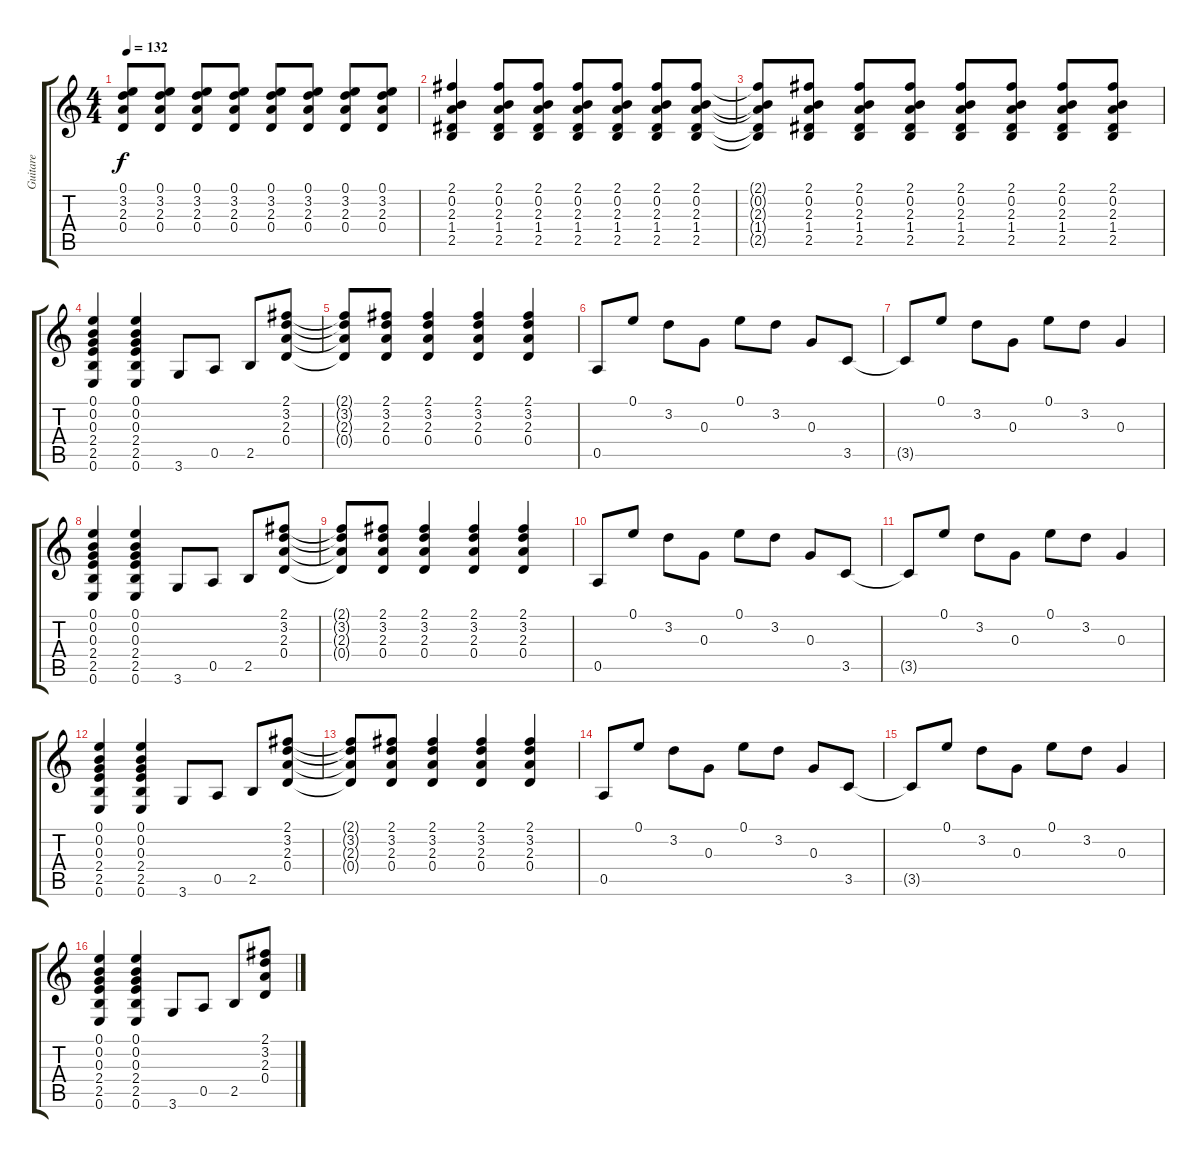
\track ("Guitare" "Guitare") {instrument distortionguitar}
\staff {score tabs}
\tuning (E4 B3 G3 D3 A2 E2) {hide}
\ts (4 4)
\tempo 132
\clef g2
\ks c
(0.1{t} 3.2{t} 2.3{t} 0.4{t}).8{dy f} (0.1 3.2 2.3 0.4).8 (0.1 3.2 2.3 0.4).8 (0.1 3.2 2.3 0.4).8 (0.1 3.2 2.3 0.4).8 (0.1 3.2 2.3 0.4).8 (0.1 3.2 2.3 0.4).8 (0.1 3.2 2.3 0.4).8 |
(2.1 0.2 2.3 1.4 2.5).4 (2.1 0.2 2.3 1.4 2.5).8 (2.1 0.2 2.3 1.4 2.5).8 (2.1 0.2 2.3 1.4 2.5).8 (2.1 0.2 2.3 1.4 2.5).8 (2.1 0.2 2.3 1.4 2.5).8 (2.1 0.2 2.3 1.4 2.5).8 |
(2.1{t} 0.2{t} 2.3{t} 1.4{t} 2.5{t}).8 (2.1 0.2 2.3 1.4 2.5).8 (2.1 0.2 2.3 1.4 2.5).8 (2.1 0.2 2.3 1.4 2.5).8 (2.1 0.2 2.3 1.4 2.5).8 (2.1 0.2 2.3 1.4 2.5).8 (2.1 0.2 2.3 1.4 2.5).8 (2.1 0.2 2.3 1.4 2.5).8 |
(0.1 0.2 0.3 2.4 2.5 0.6).4 (0.1 0.2 0.3 2.4 2.5 0.6).4 3.6.8 0.5.8 2.5.8 (2.1 3.2 2.3 0.4).8 |
(2.1{t} 3.2{t} 2.3{t} 0.4{t}).8 (2.1 3.2 2.3 0.4).8 (2.1 3.2 2.3 0.4).4 (2.1 3.2 2.3 0.4).4 (2.1 3.2 2.3 0.4).4 |
0.5.8 0.1.8 3.2.8 0.3.8 0.1.8 3.2.8 0.3.8 3.5.8 |
3.5{t}.8 0.1.8 3.2.8 0.3.8 0.1.8 3.2.8 0.3.4 |
(0.1 0.2 0.3 2.4 2.5 0.6).4 (0.1 0.2 0.3 2.4 2.5 0.6).4 3.6.8 0.5.8 2.5.8 (2.1 3.2 2.3 0.4).8 |
(2.1{t} 3.2{t} 2.3{t} 0.4{t}).8 (2.1 3.2 2.3 0.4).8 (2.1 3.2 2.3 0.4).4 (2.1 3.2 2.3 0.4).4 (2.1 3.2 2.3 0.4).4 |
0.5.8 0.1.8 3.2.8 0.3.8 0.1.8 3.2.8 0.3.8 3.5.8 |
3.5{t}.8 0.1.8 3.2.8 0.3.8 0.1.8 3.2.8 0.3.4 |
(0.1 0.2 0.3 2.4 2.5 0.6).4 (0.1 0.2 0.3 2.4 2.5 0.6).4 3.6.8 0.5.8 2.5.8 (2.1 3.2 2.3 0.4).8 |
(2.1{t} 3.2{t} 2.3{t} 0.4{t}).8 (2.1 3.2 2.3 0.4).8 (2.1 3.2 2.3 0.4).4 (2.1 3.2 2.3 0.4).4 (2.1 3.2 2.3 0.4).4 |
0.5.8 0.1.8 3.2.8 0.3.8 0.1.8 3.2.8 0.3.8 3.5.8 |
3.5{t}.8 0.1.8 3.2.8 0.3.8 0.1.8 3.2.8 0.3.4 |
(0.1 0.2 0.3 2.4 2.5 0.6).4 (0.1 0.2 0.3 2.4 2.5 0.6).4 3.6.8 0.5.8 2.5.8 (2.1 3.2 2.3 0.4).8
